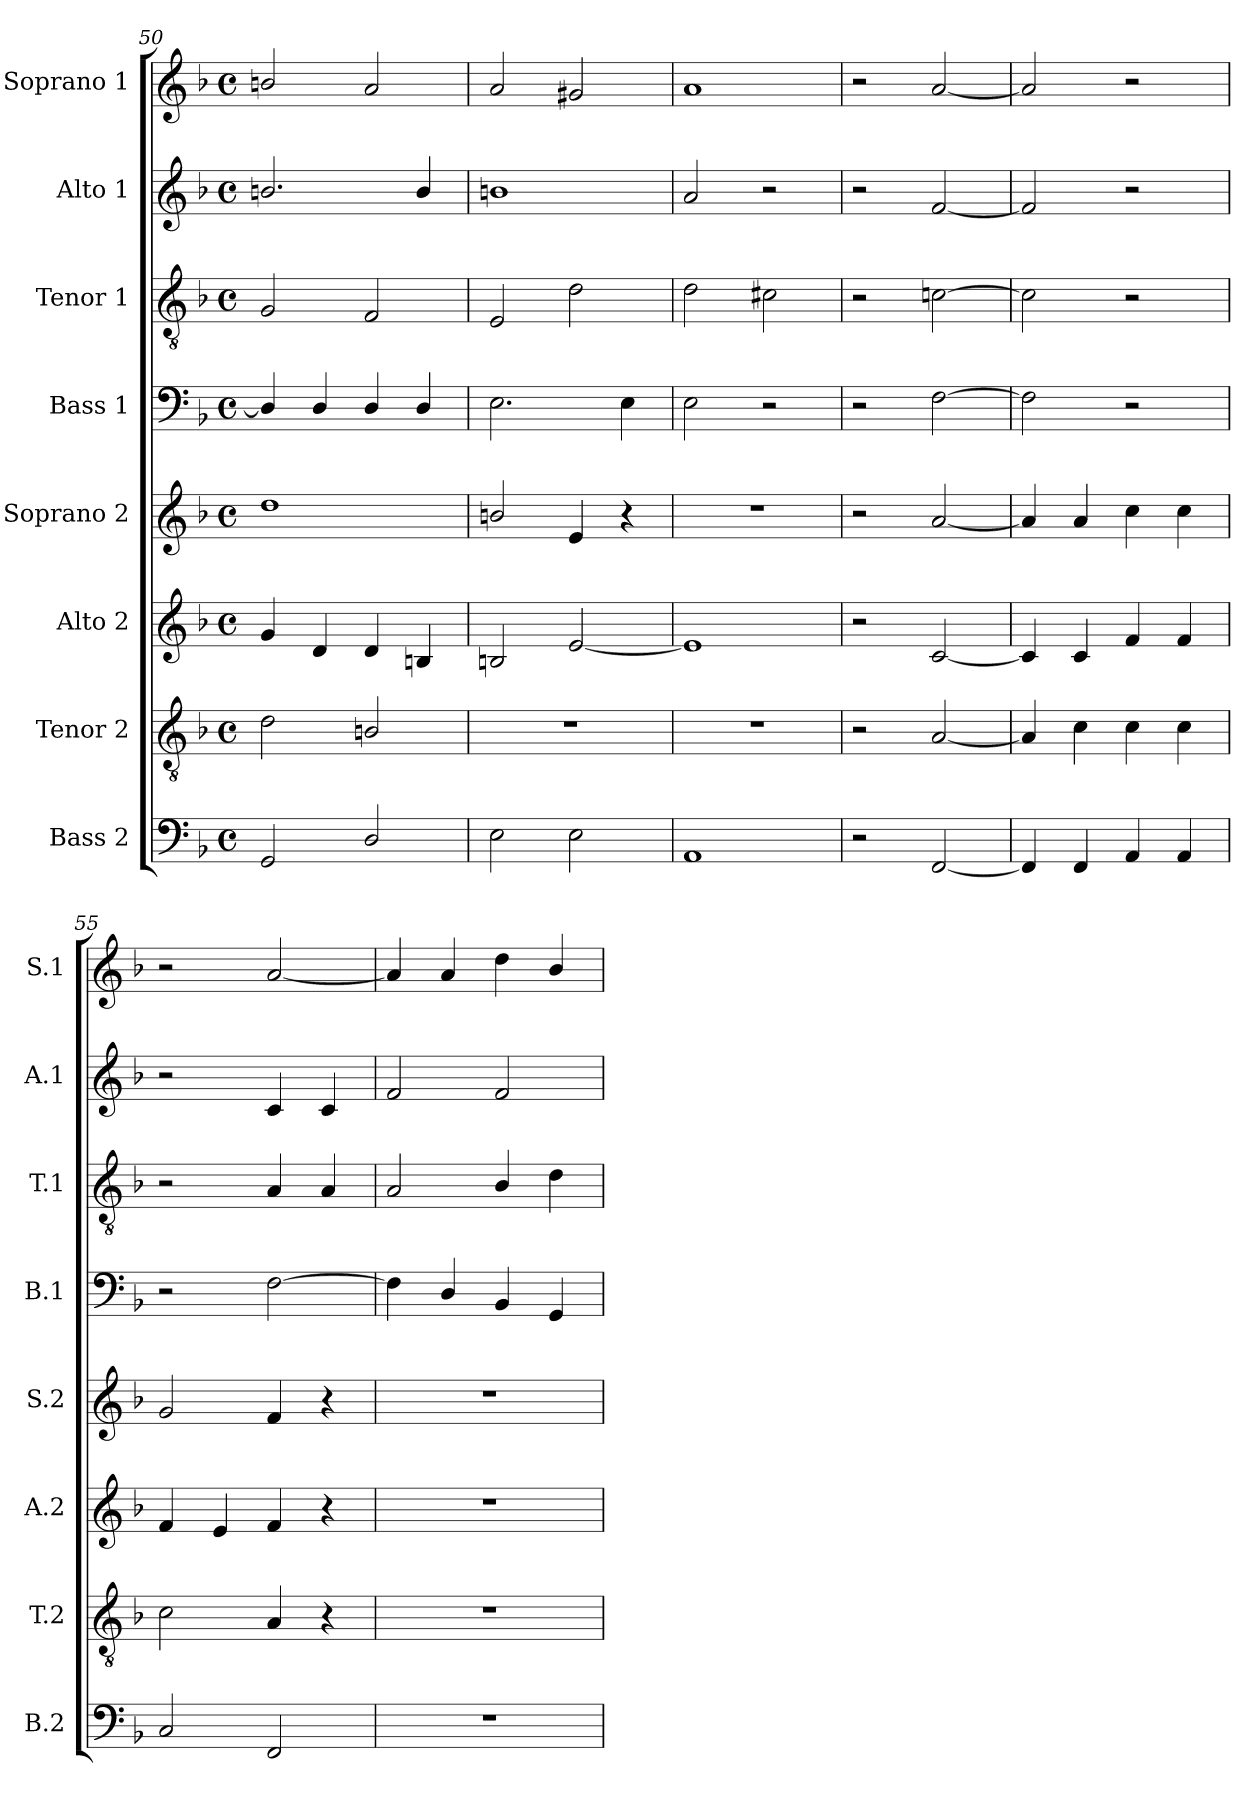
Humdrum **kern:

**kern	**kern	**kern	**kern	**kern	**kern	**kern	**kern
*part8	*part7	*part6	*part5	*part4	*part3	*part2	*part1
*staff8	*staff7	*staff6	*staff5	*staff4	*staff3	*staff2	*staff1
*I"Bass 2	*I"Tenor 2	*I"Alto 2	*I"Soprano 2	*I"Bass 1	*I"Tenor 1	*I"Alto 1	*I"Soprano 1
*I'B.2	*I'T.2	*I'A.2	*I'S.2	*I'B.1	*I'T.1	*I'A.1	*I'S.1
*clefF4	*clefGv2	*clefG2	*clefG2	*clefF4	*clefGv2	*clefG2	*clefG2
*	*ITrd7c12	*	*	*	*ITrd7c12	*	*
*k[b-]	*k[b-]	*k[b-]	*k[b-]	*k[b-]	*k[b-]	*k[b-]	*k[b-]
*F:	*F:	*F:	*F:	*F:	*F:	*F:	*F:
*M4/4	*M4/4	*M4/4	*M4/4	*M4/4	*M4/4	*M4/4	*M4/4
*met(c)	*met(c)	*met(c)	*met(c)	*met(c)	*met(c)	*met(c)	*met(c)
=50	=50	=50	=50	=50	=50	=50	=50
2GGi/	2Di\	4gi/	1ddi	4Di/]	2GGi/	2.bni/	2bni/
.	.	4di/	.	4Di/	.	.	.
2Di/	2BBni/	4di/	.	4Di/	2FFi/	.	2ai/
.	.	4Bni/	.	4Di/	.	4bi/	.
=51	=51	=51	=51	=51	=51	=51	=51
2Ei\	1r	2Bni/	2bni/	2.Ei\	2EEi/	1bni	2ai/
2Ei\	.	[2ei/	4ei/	.	2Di\	.	2g#Xi/
.	.	.	4r	4Ei\	.	.	.
=52	=52	=52	=52	=52	=52	=52	=52
1AAi	1r	1ei]	1r	2Ei\	2Di\	2ai/	1ai
.	.	.	.	2r	2C#Xi\	2r	.
!!LO:PB:g=z
=53	=53	=53	=53	=53	=53	=53	=53
2r	2r	2r	2r	2r	2r	2r	2r
[2FFi/	[2AAi/	[2ci/	[2ai/	[2Fi\	[2Cni\	[2fi/	[2ai/
=54	=54	=54	=54	=54	=54	=54	=54
4FFi/]	4AAi/]	4ci/]	4ai/]	2Fi\]	2Ci\]	2fi/]	2ai/]
4FFi/	4Ci\	4ci/	4ai/	.	.	.	.
4AAi/	4Ci\	4fi/	4cci\	2r	2r	2r	2r
4AAi/	4Ci\	4fi/	4cci\	.	.	.	.
=55	=55	=55	=55	=55	=55	=55	=55
2Ci/	2Ci\	4fi/	2gi/	2r	2r	2r	2r
.	.	4ei/	.	.	.	.	.
2FFi/	4AAi/	4fi/	4fi/	[2Fi\	4AAi/	4ci/	[2ai/
.	4r	4r	4r	.	4AAi/	4ci/	.
=56	=56	=56	=56	=56	=56	=56	=56
1r	1r	1r	1r	4Fi\]	2AAi/	2fi/	4ai/]
.	.	.	.	4Di/	.	.	4ai/
.	.	.	.	4BB-i/	4BB-i/	2fi/	4ddi\
.	.	.	.	4GGi/	4Di\	.	4b-i/
=	=	=	=	=	=	=	=
*-	*-	*-	*-	*-	*-	*-	*-
